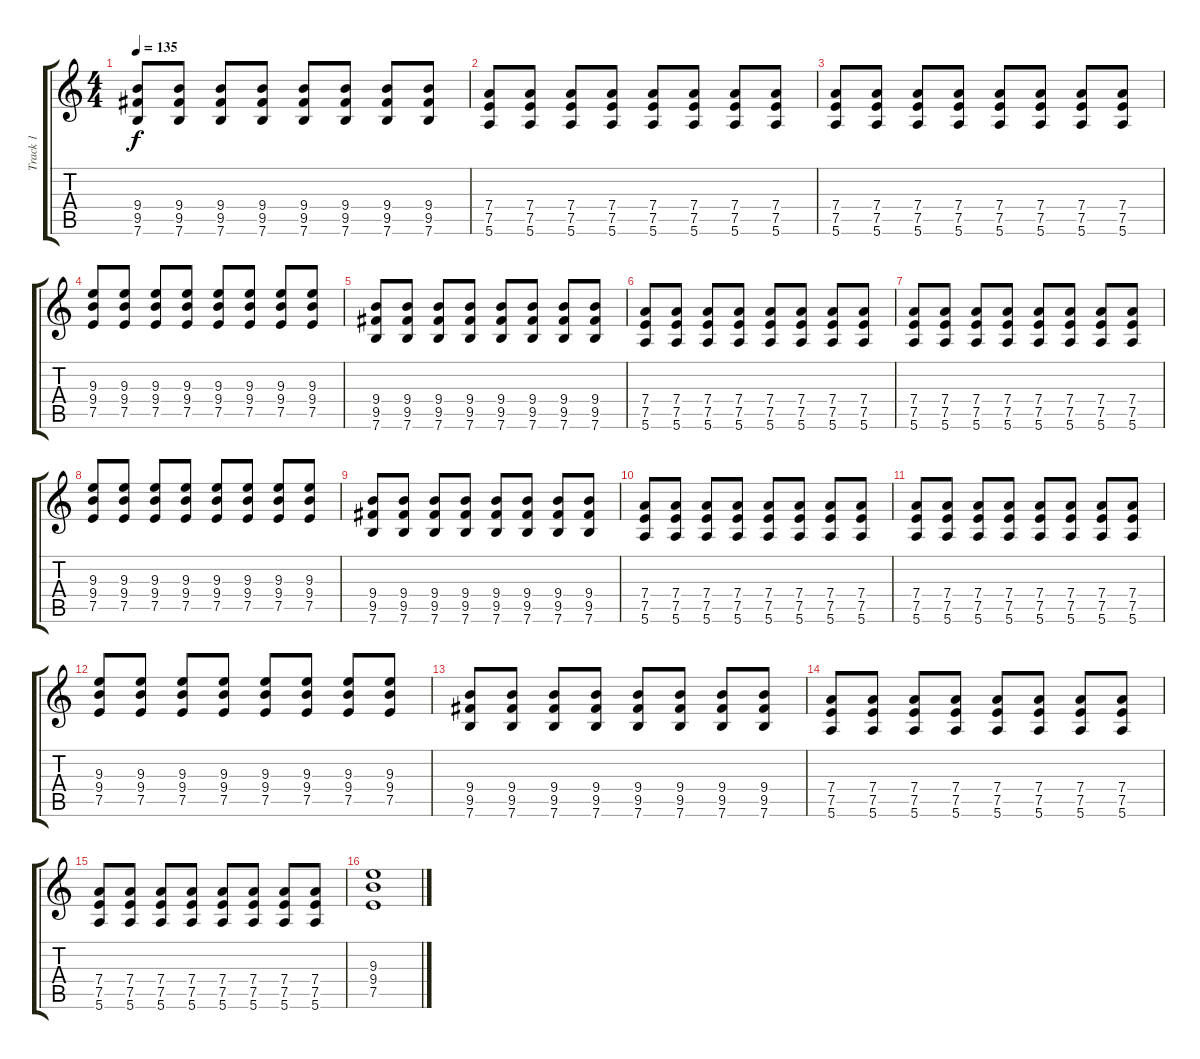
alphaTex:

\track ("Track 1" "Track 1") {instrument distortionguitar}
\staff {score tabs}
\tuning (E4 B3 G3 D3 A2 E2) {hide}
\ts (4 4)
\tempo 135
\clef g2
\ks c
(9.4 9.5 7.6).8{dy f} (9.4 9.5 7.6).8 (9.4 9.5 7.6).8 (9.4 9.5 7.6).8 (9.4 9.5 7.6).8 (9.4 9.5 7.6).8 (9.4 9.5 7.6).8 (9.4 9.5 7.6).8 |
(7.4 7.5 5.6).8{instrument distortionguitar} (7.4 7.5 5.6).8 (7.4 7.5 5.6).8 (7.4 7.5 5.6).8 (7.4 7.5 5.6).8 (7.4 7.5 5.6).8 (7.4 7.5 5.6).8 (7.4 7.5 5.6).8 |
(7.4 7.5 5.6).8{instrument distortionguitar} (7.4 7.5 5.6).8 (7.4 7.5 5.6).8 (7.4 7.5 5.6).8 (7.4 7.5 5.6).8 (7.4 7.5 5.6).8 (7.4 7.5 5.6).8 (7.4 7.5 5.6).8 |
(9.3 9.4 7.5).8 (9.3 9.4 7.5).8 (9.3 9.4 7.5).8 (9.3 9.4 7.5).8 (9.3 9.4 7.5).8 (9.3 9.4 7.5).8 (9.3 9.4 7.5).8 (9.3 9.4 7.5).8 |
(9.4 9.5 7.6).8 (9.4 9.5 7.6).8 (9.4 9.5 7.6).8 (9.4 9.5 7.6).8 (9.4 9.5 7.6).8 (9.4 9.5 7.6).8 (9.4 9.5 7.6).8 (9.4 9.5 7.6).8 |
(7.4 7.5 5.6).8{instrument distortionguitar} (7.4 7.5 5.6).8 (7.4 7.5 5.6).8 (7.4 7.5 5.6).8 (7.4 7.5 5.6).8 (7.4 7.5 5.6).8 (7.4 7.5 5.6).8 (7.4 7.5 5.6).8 |
(7.4 7.5 5.6).8{instrument distortionguitar} (7.4 7.5 5.6).8 (7.4 7.5 5.6).8 (7.4 7.5 5.6).8 (7.4 7.5 5.6).8 (7.4 7.5 5.6).8 (7.4 7.5 5.6).8 (7.4 7.5 5.6).8 |
(9.3 9.4 7.5).8 (9.3 9.4 7.5).8 (9.3 9.4 7.5).8 (9.3 9.4 7.5).8 (9.3 9.4 7.5).8 (9.3 9.4 7.5).8 (9.3 9.4 7.5).8 (9.3 9.4 7.5).8 |
(9.4 9.5 7.6).8 (9.4 9.5 7.6).8 (9.4 9.5 7.6).8 (9.4 9.5 7.6).8 (9.4 9.5 7.6).8 (9.4 9.5 7.6).8 (9.4 9.5 7.6).8 (9.4 9.5 7.6).8 |
(7.4 7.5 5.6).8{instrument distortionguitar} (7.4 7.5 5.6).8 (7.4 7.5 5.6).8 (7.4 7.5 5.6).8 (7.4 7.5 5.6).8 (7.4 7.5 5.6).8 (7.4 7.5 5.6).8 (7.4 7.5 5.6).8 |
(7.4 7.5 5.6).8{instrument distortionguitar} (7.4 7.5 5.6).8 (7.4 7.5 5.6).8 (7.4 7.5 5.6).8 (7.4 7.5 5.6).8 (7.4 7.5 5.6).8 (7.4 7.5 5.6).8 (7.4 7.5 5.6).8 |
(9.3 9.4 7.5).8 (9.3 9.4 7.5).8 (9.3 9.4 7.5).8 (9.3 9.4 7.5).8 (9.3 9.4 7.5).8 (9.3 9.4 7.5).8 (9.3 9.4 7.5).8 (9.3 9.4 7.5).8 |
(9.4 9.5 7.6).8 (9.4 9.5 7.6).8 (9.4 9.5 7.6).8 (9.4 9.5 7.6).8 (9.4 9.5 7.6).8 (9.4 9.5 7.6).8 (9.4 9.5 7.6).8 (9.4 9.5 7.6).8 |
(7.4 7.5 5.6).8{instrument distortionguitar} (7.4 7.5 5.6).8 (7.4 7.5 5.6).8 (7.4 7.5 5.6).8 (7.4 7.5 5.6).8 (7.4 7.5 5.6).8 (7.4 7.5 5.6).8 (7.4 7.5 5.6).8 |
(7.4 7.5 5.6).8{instrument distortionguitar} (7.4 7.5 5.6).8 (7.4 7.5 5.6).8 (7.4 7.5 5.6).8 (7.4 7.5 5.6).8 (7.4 7.5 5.6).8 (7.4 7.5 5.6).8 (7.4 7.5 5.6).8 |
(9.3 9.4 7.5).1
